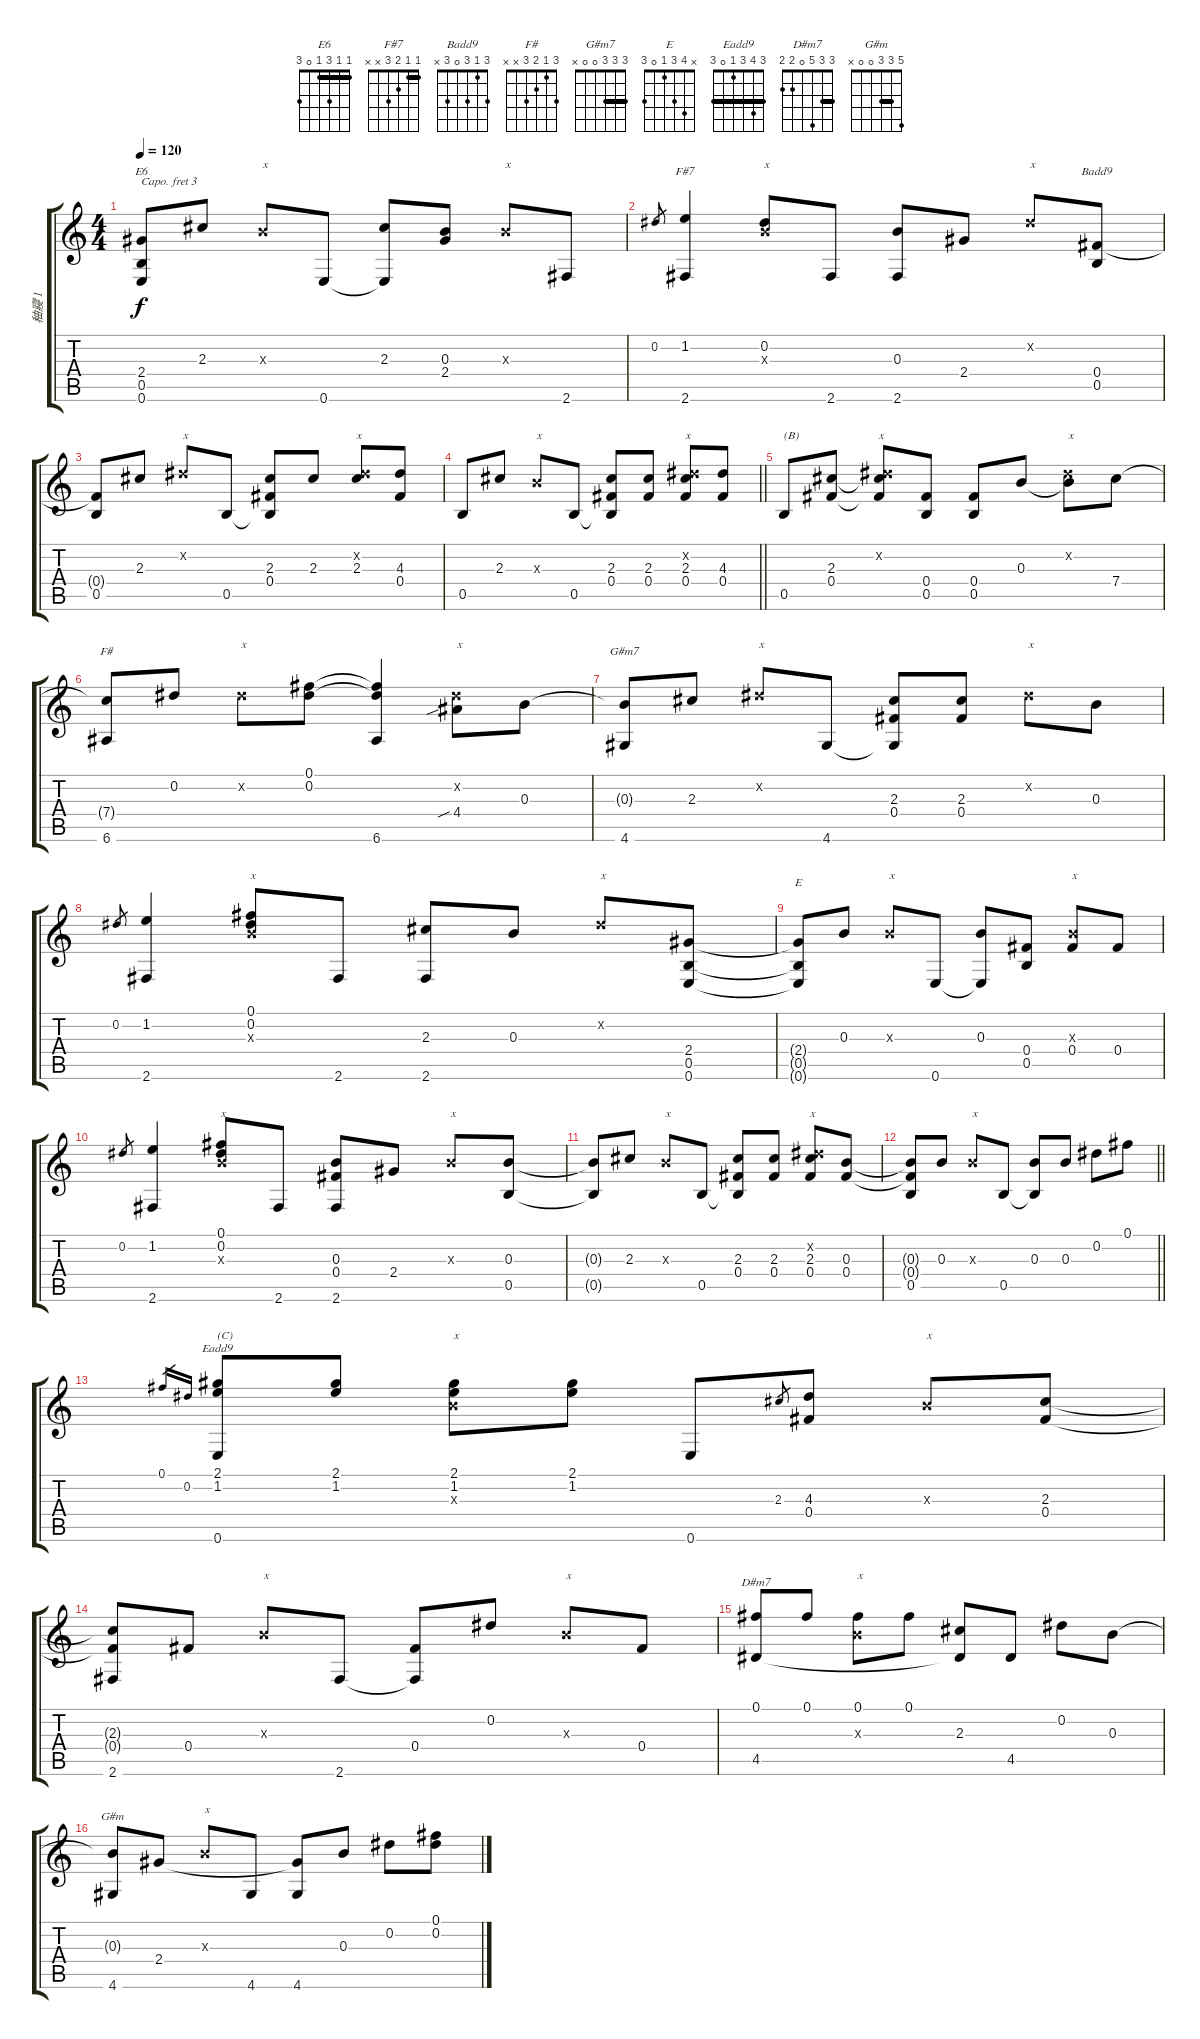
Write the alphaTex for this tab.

\track ("秞寢 1" "秞寢 1") {instrument acousticguitarnylon}
\staff {score tabs}
\capo 3
\tuning (Eb4 C4 Ab3 Eb3 Ab2 Db2) {hide}
\chord ("E6" 1 1 3 1 0 3) {barre 1}
\chord ("F#7" 1 1 2 3 x x) {barre 1}
\chord ("Badd9" 3 1 3 0 3 x)
\chord ("F#" 3 1 2 3 x x)
\chord ("G#m7" 3 3 3 0 0 x) {barre 3}
\chord ("E" x 4 3 1 0 3)
\chord ("Eadd9" 3 4 3 1 0 3) {barre 3}
\chord ("D#m7" 3 3 5 0 2 2) {barre 3}
\chord ("G#m" 5 3 3 0 0 x) {barre 3}
\ts (4 4)
\tempo 120
\clef g2
\ks c
(2.4{t} 0.5{t} 0.6{t}).8{ch "E6" dy f} 2.3.8 0.3{x}.8{txt "x"} 0.6.8 (2.3 0.6{t}).8 (0.3 2.4).8 0.3{x}.8{txt "x"} 2.6.8 |
0.2.8{gr} (1.2 2.6).4{ch "F#7"} (0.2 0.3{x}).8{txt "x"} 2.6.8 (0.3 2.6).8 2.4.8 0.2{x}.8{txt "x"} (0.4 0.5).8{ch "Badd9"} |
(0.4{t} 0.5).8 2.3.8 0.2{x}.8{txt "x"} 0.5.8 (2.3 0.4 0.5{t}).8 2.3.8 (0.2{x} 2.3).8{txt "x"} (4.3 0.4).8 |
\barLineRight lightlight
0.5.8 2.3.8 0.3{x}.8{txt "x"} 0.5.8 (2.3 0.4 0.5{t}).8 (2.3 0.4).8 (0.2{x} 2.3 0.4).8{txt "x"} (4.3 0.4).8 |
0.5.8{txt "(B)"} (2.3 0.4).8 (0.2{x} 2.3{t} 0.4{t}).8{txt "x"} (0.4 0.5).8 (0.4 0.5).8 0.3.8 (0.2{x} 0.3{t}).8{txt "x"} 7.4.8 |
(7.4{t} 6.6).8{ch "F#"} 0.2.8 0.2{x}.8{txt "x"} (0.1 0.2).8 (0.1{t} 0.2{t} 6.6).4 (0.2{x} 4.4{sib}).8{txt "x"} 0.3.8 |
(0.3{t} 4.6).8{ch "G#m7"} 2.3.8 0.2{x}.8{txt "x"} 4.6.8 (2.3 0.4 4.6{t}).8 (2.3 0.4).8 0.2{x}.8{txt "x"} 0.3.8 |
0.2.8{gr} (1.2 2.6).4 (0.1 0.2 0.3{x}).8{txt "x"} 2.6.8 (2.3 2.6).8 0.3.8 0.2{x}.8{txt "x"} (2.4 0.5 0.6).8 |
(2.4{t} 0.5{t} 0.6{t}).8{ch "E"} 0.3.8 0.3{x}.8{txt "x"} 0.6.8 (0.3 0.6{t}).8 (0.4 0.5).8 (0.3{x} 0.4).8{txt "x"} 0.4.8 |
0.2.8{gr} (1.2 2.6).4 (0.1 0.2 0.3{x}).8{txt "x"} 2.6.8 (0.3 0.4 2.6).8 2.4.8 0.3{x}.8{txt "x"} (0.3 0.5).8 |
(0.3{t} 0.5{t}).8 2.3.8 0.3{x}.8{txt "x"} 0.5.8 (2.3 0.4 0.5{t}).8 (2.3 0.4).8 (0.2{x} 2.3 0.4).8{txt "x"} (0.3 0.4).8 |
\barLineRight lightlight
(0.3{t} 0.4{t} 0.5).8 0.3.8 0.3{x}.8{txt "x"} 0.5.8 (0.3 0.5{t}).8 0.3.8 0.2.8 0.1.8 |
0.1.16{gr} 0.2.16{gr} (2.1 1.2 0.6).8{ch "Eadd9" txt "(C)"} (2.1 1.2).8 (2.1 1.2 0.3{x}).8{txt "x"} (2.1 1.2).8 0.6.8 2.3.8{gr} (4.3 0.4).8 0.3{x}.8{txt "x"} (2.3 0.4).8 |
(2.3{t} 0.4{t} 2.6).8 0.4.8 0.3{x}.8{txt "x"} 2.6.8 (0.4 2.6{t}).8 0.2.8 0.3{x}.8{txt "x"} 0.4.8 |
(0.1 4.5).8{ch "D#m7"} 0.1.8 (0.1 0.3{x}).8{txt "x"} 0.1.8 (2.3 4.5{t}).8 4.5.8 0.2.8 0.3.8 |
(0.3{t} 4.6).8{ch "G#m"} 2.4.8 0.3{x}.8{txt "x"} 4.6.8 (2.4{t} 4.6).8 0.3.8 0.2.8 (0.1 0.2).8
